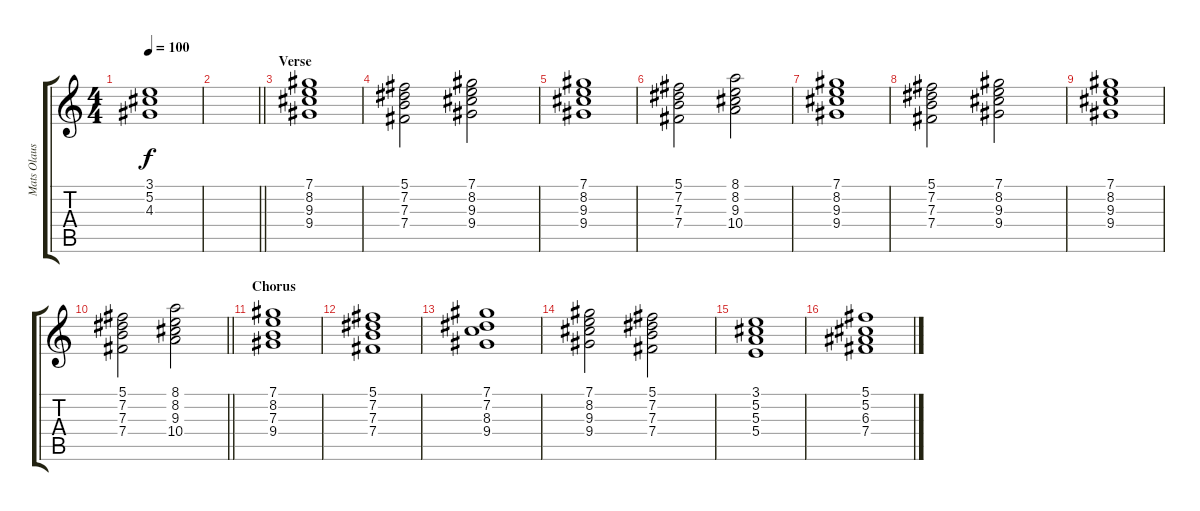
\track ("Mats Olausson" "Mats Olaus") {instrument rockorgan}
\staff {score tabs}
\tuning (Db5 Ab4 E4 B3 Gb3 Db3) {hide}
\ts (4 4)
\tempo 100
\clef g2
\ks c
(3.1 5.2 4.3).1{dy f} |
\barLineRight lightlight
|
\section ("" "Verse")
(7.1 8.2 9.3 9.4).1 |
(5.1 7.2 7.3 7.4).2 (7.1 8.2 9.3 9.4).2 |
(7.1 8.2 9.3 9.4).1 |
(5.1 7.2 7.3 7.4).2 (8.1 8.2 9.3 10.4).2 |
(7.1 8.2 9.3 9.4).1 |
(5.1 7.2 7.3 7.4).2 (7.1 8.2 9.3 9.4).2 |
(7.1 8.2 9.3 9.4).1 |
\barLineRight lightlight
(5.1 7.2 7.3 7.4).2 (8.1 8.2 9.3 10.4).2 |
\section ("" "Chorus")
(7.1 8.2 7.3 9.4).1 |
(5.1 7.2 7.3 7.4).1 |
(7.1 7.2 8.3 9.4).1 |
(7.1 8.2 9.3 9.4).2 (5.1 7.2 7.3 7.4).2 |
(3.1 5.2 5.3 5.4).1 |
(5.1 5.2 6.3 7.4).1
